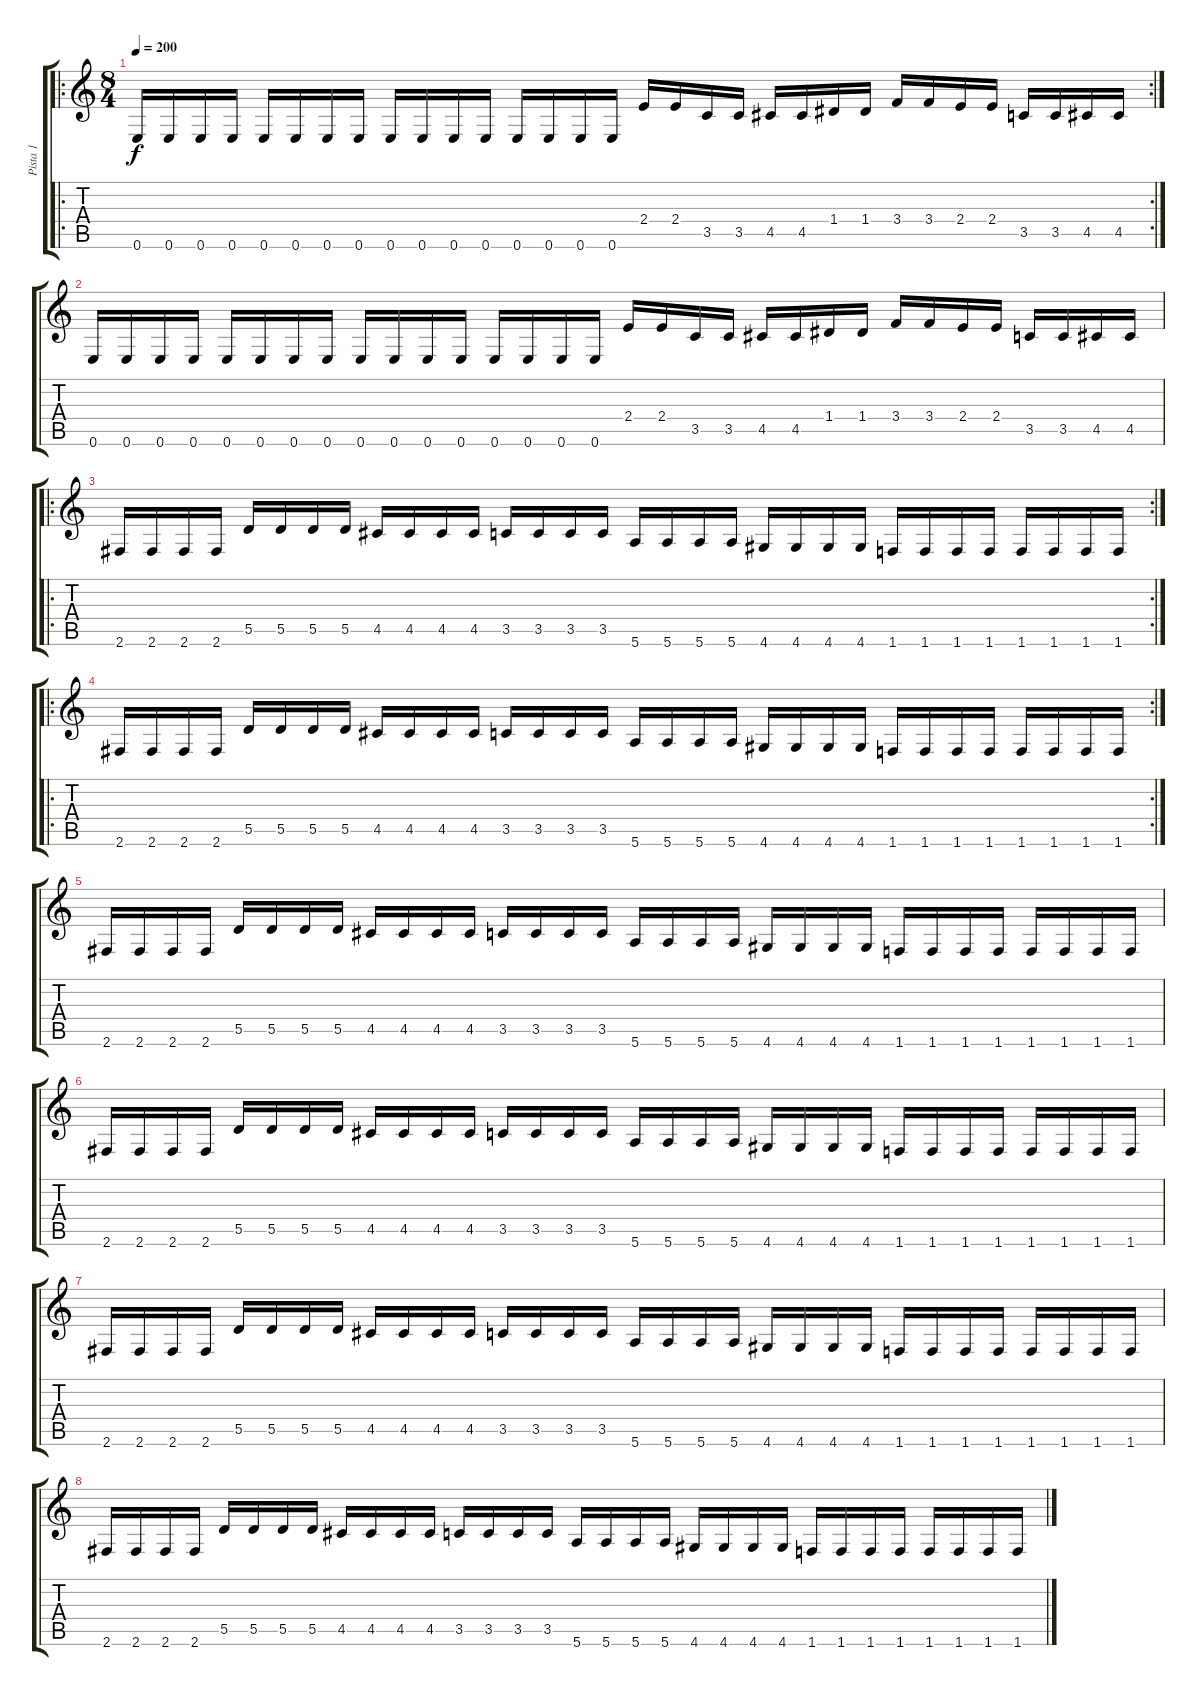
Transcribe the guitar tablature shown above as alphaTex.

\track ("Pista 1" "Pista 1") {instrument distortionguitar}
\staff {score tabs}
\tuning (E4 B3 G3 D3 A2 E2) {hide}
\ro
\rc 2
\ts (8 4)
\tempo 200
\clef g2
\ks c
0.6.16{dy f} 0.6.16 0.6.16 0.6.16 0.6.16 0.6.16 0.6.16 0.6.16 0.6.16 0.6.16 0.6.16 0.6.16 0.6.16 0.6.16 0.6.16 0.6.16 2.4.16 2.4.16 3.5.16 3.5.16 4.5.16 4.5.16 1.4.16 1.4.16 3.4.16 3.4.16 2.4.16 2.4.16 3.5.16 3.5.16 4.5.16 4.5.16 |
0.6.16 0.6.16 0.6.16 0.6.16 0.6.16 0.6.16 0.6.16 0.6.16 0.6.16 0.6.16 0.6.16 0.6.16 0.6.16 0.6.16 0.6.16 0.6.16 2.4.16 2.4.16 3.5.16 3.5.16 4.5.16 4.5.16 1.4.16 1.4.16 3.4.16 3.4.16 2.4.16 2.4.16 3.5.16 3.5.16 4.5.16 4.5.16 |
\ro
\rc 2
2.6.16 2.6.16 2.6.16 2.6.16 5.5.16 5.5.16 5.5.16 5.5.16 4.5.16 4.5.16 4.5.16 4.5.16 3.5.16 3.5.16 3.5.16 3.5.16 5.6.16 5.6.16 5.6.16 5.6.16 4.6.16 4.6.16 4.6.16 4.6.16 1.6.16 1.6.16 1.6.16 1.6.16 1.6.16 1.6.16 1.6.16 1.6.16 |
\ro
\rc 2
2.6.16 2.6.16 2.6.16 2.6.16 5.5.16 5.5.16 5.5.16 5.5.16 4.5.16 4.5.16 4.5.16 4.5.16 3.5.16 3.5.16 3.5.16 3.5.16 5.6.16 5.6.16 5.6.16 5.6.16 4.6.16 4.6.16 4.6.16 4.6.16 1.6.16 1.6.16 1.6.16 1.6.16 1.6.16 1.6.16 1.6.16 1.6.16 |
2.6.16 2.6.16 2.6.16 2.6.16 5.5.16 5.5.16 5.5.16 5.5.16 4.5.16 4.5.16 4.5.16 4.5.16 3.5.16 3.5.16 3.5.16 3.5.16 5.6.16 5.6.16 5.6.16 5.6.16 4.6.16 4.6.16 4.6.16 4.6.16 1.6.16 1.6.16 1.6.16 1.6.16 1.6.16 1.6.16 1.6.16 1.6.16 |
2.6.16 2.6.16 2.6.16 2.6.16 5.5.16 5.5.16 5.5.16 5.5.16 4.5.16 4.5.16 4.5.16 4.5.16 3.5.16 3.5.16 3.5.16 3.5.16 5.6.16 5.6.16 5.6.16 5.6.16 4.6.16 4.6.16 4.6.16 4.6.16 1.6.16 1.6.16 1.6.16 1.6.16 1.6.16 1.6.16 1.6.16 1.6.16 |
2.6.16 2.6.16 2.6.16 2.6.16 5.5.16 5.5.16 5.5.16 5.5.16 4.5.16 4.5.16 4.5.16 4.5.16 3.5.16 3.5.16 3.5.16 3.5.16 5.6.16 5.6.16 5.6.16 5.6.16 4.6.16 4.6.16 4.6.16 4.6.16 1.6.16 1.6.16 1.6.16 1.6.16 1.6.16 1.6.16 1.6.16 1.6.16 |
2.6.16 2.6.16 2.6.16 2.6.16 5.5.16 5.5.16 5.5.16 5.5.16 4.5.16 4.5.16 4.5.16 4.5.16 3.5.16 3.5.16 3.5.16 3.5.16 5.6.16 5.6.16 5.6.16 5.6.16 4.6.16 4.6.16 4.6.16 4.6.16 1.6.16 1.6.16 1.6.16 1.6.16 1.6.16 1.6.16 1.6.16 1.6.16
